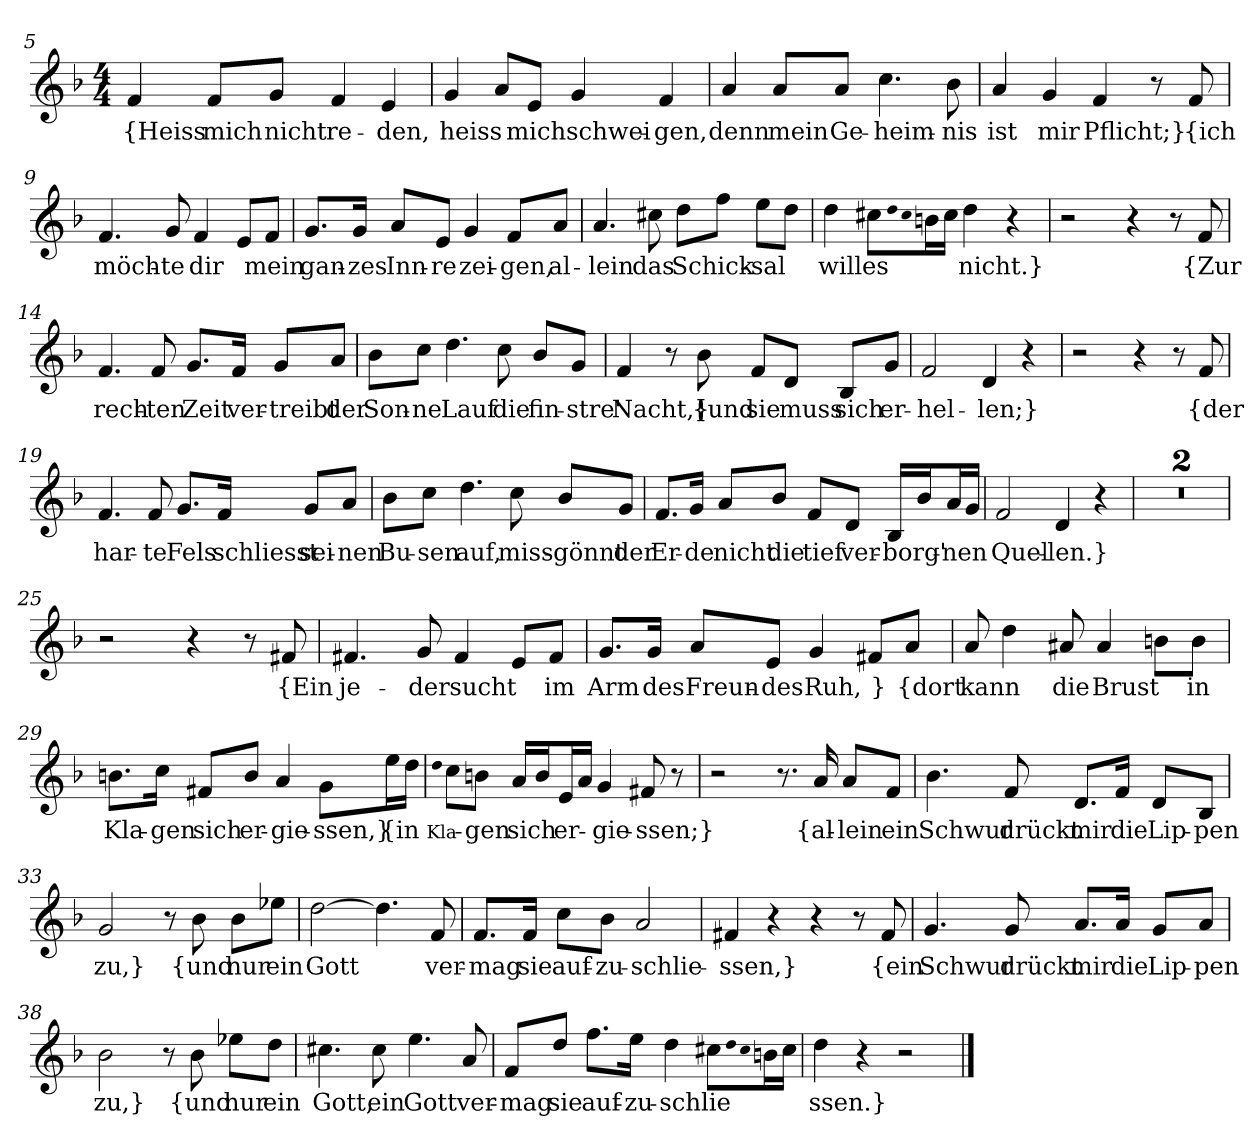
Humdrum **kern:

**kern	**text
*part1	*part1
*staff1	*staff1
*clefG2	*
*k[b-]	*
*M4/4	*
=5	=5
4f	{Heiss
8f/L	mich
8g/J	nicht
4f	re-
4e	-den,
=6	=6
4g	heiss
8a/L	.
8e/J	mich
4g	schwei-
4f	-gen,
=7	=7
4a	denn
8a/L	mein
8a/J	Ge-
4.cc	-heim-
8b-	-nis
=8	=8
4a	ist
4g	mir
4f	Pflicht;}
8r	.
8f	{ich
=9	=9
4.f	möch-
8g	-te
4f	dir
8e/L	.
8f/J	mein
=10	=10
8.g/L	gan-
16g/Jk	-zes
8a/L	Inn-
8e/J	-re
4g	zei-
8f/L	-gen,
8a/J	al-
=11	=11
4.a	-lein
8cc#X	das
8dd\L	Schick-
8ff\J	.
8ee\L	-sal
8dd\J	.
=12	=12
4dd	will
8cc#X\L	es
qdd	.
qcc#	.
16bn\L	.
16cc#\JJ	.
4dd	nicht.}
4r	.
=13	=13
2r	.
4r	.
8r	.
8f	{Zur
=14	=14
4.f	rech-
8f	-ten
8.g/L	Zeit
16f/Jk	ver-
8g/L	-treibt
8a/J	der
=15	=15
8b-\L	Son-
8cc\J	-ne
4.dd	Lauf
8cc	die
8b-/L	fin-
8g/J	-stre'
=16	=16
4f	Nacht,}
8r	.
8b-	{und
8f/L	sie
8d/J	muss
8B-/L	sich
8g/J	er-
=17	=17
2f	-hel-
4d	-len;}
4r	.
=18	=18
2r	.
4r	.
8r	.
8f	{der
=19	=19
4.f	har-
8f	-te
8.g/L	Fels
16f/Jk	schliesst
8g/L	sei-
8a/J	-nen
=20	=20
8b-\L	Bu-
8cc\J	-sen
4.dd	auf,
8cc	miss-
8b-/L	-gönnt
8g/J	der
=21	=21
8.f/L	Er-
16g/Jk	-de
8a/L	nicht
8b-/J	die
8f/L	tief
8d/J	ver-
16B-/LL	-borg'-
16b-/J	.
16a/L	-nen
16g/JJ	.
=22	=22
2f	Quel-
4d	-len.}
4r	.
=23	=23
1r	.
=24	=24
1r	.
=25	=25
2r	.
4r	.
8r	.
8f#X	{Ein
=26	=26
4.f#X	je-
8g	-der
4f#	sucht
8e/L	.
8f#/J	im
=27	=27
8.g/L	Arm
16g/Jk	des
8a/L	Freun-
8e/J	-des
4g	Ruh,
8f#X/L	}
8a/J	{dort
=28	=28
8a	kann
4dd	.
8a#X	die
4a#	Brust
8bn\L	.
8b\J	in
=29	=29
8.bn\L	Kla-
16cc\Jk	-gen
8f#X/L	sich
8b/J	er-
4a	-gie-
8g\L	-ssen,}
16ee\L	{in
16dd\JJ	.
=30	=30
qdd	Kla-
8cc\L	.
8bn\J	-gen
16a/LL	sich
16b/J	.
16e/L	er-
16a/JJ	.
4g	-gie-
8f#X	-ssen;}
8r	.
=31	=31
2r	.
8.r	.
16a	{al-
8a/L	-lein
8f/J	ein
=32	=32
4.b-	Schwur
8f	drückt
8.d/L	mir
16f/Jk	die
8d/L	Lip-
8B-/J	-pen
=33	=33
2g	zu,}
8r	.
8b-	{und
8b-\L	nur
8ee-X\J	ein
=34	=34
[2dd	Gott
4.dd]	.
8f	ver-
=35	=35
8.f/L	-mag
16f/Jk	sie
8cc\L	auf-
8b-\J	-zu-
2a	-schlie-
=36	=36
4f#X	-ssen,}
4r	.
4r	.
8r	.
8f#	{ein
=37	=37
4.g	Schwur
8g	drückt
8.a/L	mir
16a/Jk	die
8g/L	Lip-
8a/J	-pen
=38	=38
2b-	zu,}
8r	.
8b-	{und
8ee-X\L	nur
8dd\J	ein
=39	=39
4.cc#X	Gott,
8cc#	ein
4.ee	Gott
8a	ver-
=40	=40
8f/L	-mag
8dd/J	sie
8.ff\L	auf-
16ee\Jk	-zu-
4dd	schlie
8cc#X\L	.
qdd	.
qcc#	.
16bn\L	.
16cc#\JJ	.
=41	=41
4dd	-ssen.}
4r	.
2r	.
==	==
*-	*-
